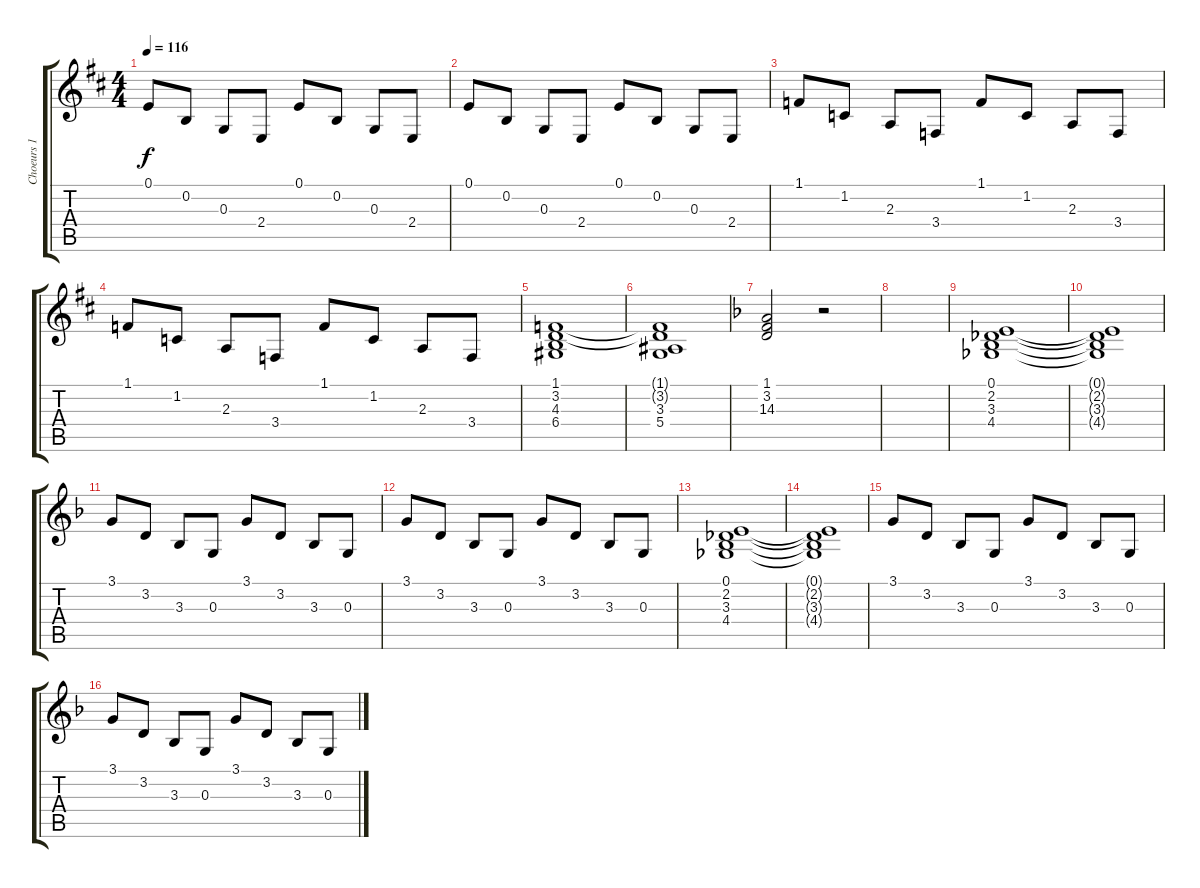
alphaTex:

\track ("Choeurs 1" "Choeurs 1") {instrument pad4choir}
\staff {score tabs}
\tuning (E4 B3 G3 D3 A2 E2) {hide}
\ts (4 4)
\tempo 116
\clef g2
\ks d
0.1.8{dy f} 0.2.8 0.3.8 2.4.8 0.1.8 0.2.8 0.3.8 2.4.8 |
0.1.8 0.2.8 0.3.8 2.4.8 0.1.8 0.2.8 0.3.8 2.4.8 |
1.1.8 1.2.8 2.3.8 3.4.8 1.1.8 1.2.8 2.3.8 3.4.8 |
1.1.8 1.2.8 2.3.8 3.4.8 1.1.8 1.2.8 2.3.8 3.4.8 |
(1.1 3.2 4.3 6.4).1 |
(1.1{t} 3.2{t} 3.3 5.4).1 |
\ks f
(1.1 3.2 14.3).2 r.2 |
|
(0.1 2.2 3.3 4.4).1 |
(0.1{t} 2.2{t} 3.3{t} 4.4{t}).1 |
3.1.8 3.2.8 3.3.8 0.3.8 3.1.8 3.2.8 3.3.8 0.3.8 |
3.1.8 3.2.8 3.3.8 0.3.8 3.1.8 3.2.8 3.3.8 0.3.8 |
(0.1 2.2 3.3 4.4).1 |
(0.1{t} 2.2{t} 3.3{t} 4.4{t}).1 |
3.1.8 3.2.8 3.3.8 0.3.8 3.1.8 3.2.8 3.3.8 0.3.8 |
3.1.8 3.2.8 3.3.8 0.3.8 3.1.8 3.2.8 3.3.8 0.3.8
